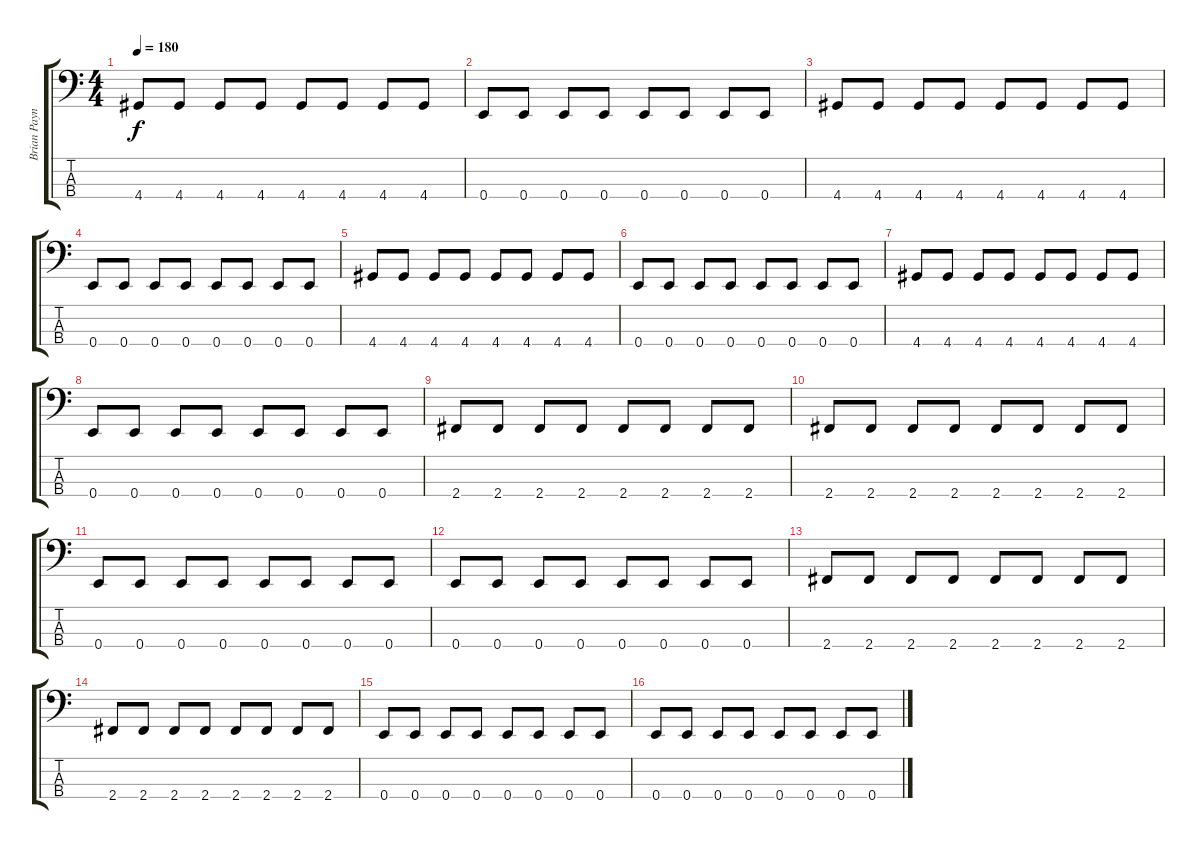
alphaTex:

\track ("Brian Payne- Bass" "Brian Payn") {instrument electricbasspick}
\staff {score tabs}
\tuning (G2 D2 A1 E1) {hide}
\ts (4 4)
\tempo 180
\clef f4
\ks c
4.4.8{dy f} 4.4.8 4.4.8 4.4.8 4.4.8 4.4.8 4.4.8 4.4.8 |
0.4.8 0.4.8 0.4.8 0.4.8 0.4.8 0.4.8 0.4.8 0.4.8 |
4.4.8 4.4.8 4.4.8 4.4.8 4.4.8 4.4.8 4.4.8 4.4.8 |
0.4.8 0.4.8 0.4.8 0.4.8 0.4.8 0.4.8 0.4.8 0.4.8 |
4.4.8 4.4.8 4.4.8 4.4.8 4.4.8 4.4.8 4.4.8 4.4.8 |
0.4.8 0.4.8 0.4.8 0.4.8 0.4.8 0.4.8 0.4.8 0.4.8 |
4.4.8 4.4.8 4.4.8 4.4.8 4.4.8 4.4.8 4.4.8 4.4.8 |
0.4.8 0.4.8 0.4.8 0.4.8 0.4.8 0.4.8 0.4.8 0.4.8 |
2.4.8 2.4.8 2.4.8 2.4.8 2.4.8 2.4.8 2.4.8 2.4.8 |
2.4.8 2.4.8 2.4.8 2.4.8 2.4.8 2.4.8 2.4.8 2.4.8 |
0.4.8 0.4.8 0.4.8 0.4.8 0.4.8 0.4.8 0.4.8 0.4.8 |
0.4.8 0.4.8 0.4.8 0.4.8 0.4.8 0.4.8 0.4.8 0.4.8 |
2.4.8 2.4.8 2.4.8 2.4.8 2.4.8 2.4.8 2.4.8 2.4.8 |
2.4.8 2.4.8 2.4.8 2.4.8 2.4.8 2.4.8 2.4.8 2.4.8 |
0.4.8 0.4.8 0.4.8 0.4.8 0.4.8 0.4.8 0.4.8 0.4.8 |
0.4.8 0.4.8 0.4.8 0.4.8 0.4.8 0.4.8 0.4.8 0.4.8
